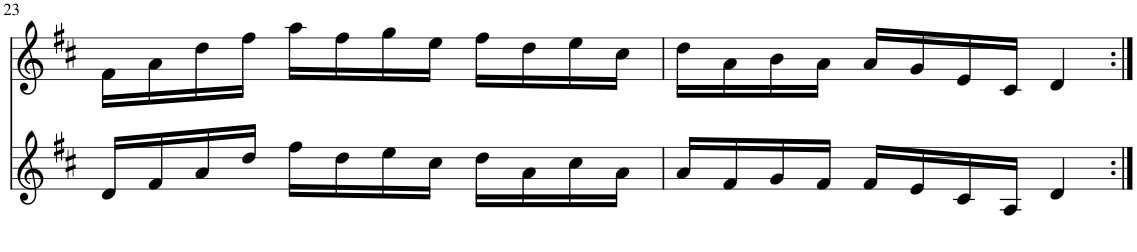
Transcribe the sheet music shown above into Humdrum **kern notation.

**kern	**kern
*part2	*part1
*staff2	*staff1
*I"Violin	*I"Violin
*I'Vln	*I'Vln
!!LO:PB:g=z
*clefG2	*clefG2
*k[f#c#]	*k[f#c#]
*M3/4	*M3/4
=23	=23
16d/LL	16f#\LL
16f#/	16a\
16a/	16dd\
16dd/JJ	16ff#\JJ
16ff#\LL	16aa\LL
16dd\	16ff#\
16ee\	16gg\
16cc#\JJ	16ee\JJ
16dd\LL	16ff#\LL
16a\	16dd\
16cc#\	16ee\
16a\JJ	16cc#\JJ
=24	=24
16a/LL	16dd\LL
16f#/	16a\
16g/	16b\
16f#/JJ	16a\JJ
16f#/LL	16a/LL
16e/	16g/
16c#/	16e/
16A/JJ	16c#/JJ
4d/	4d/
=:|!	=:|!
*-	*-
